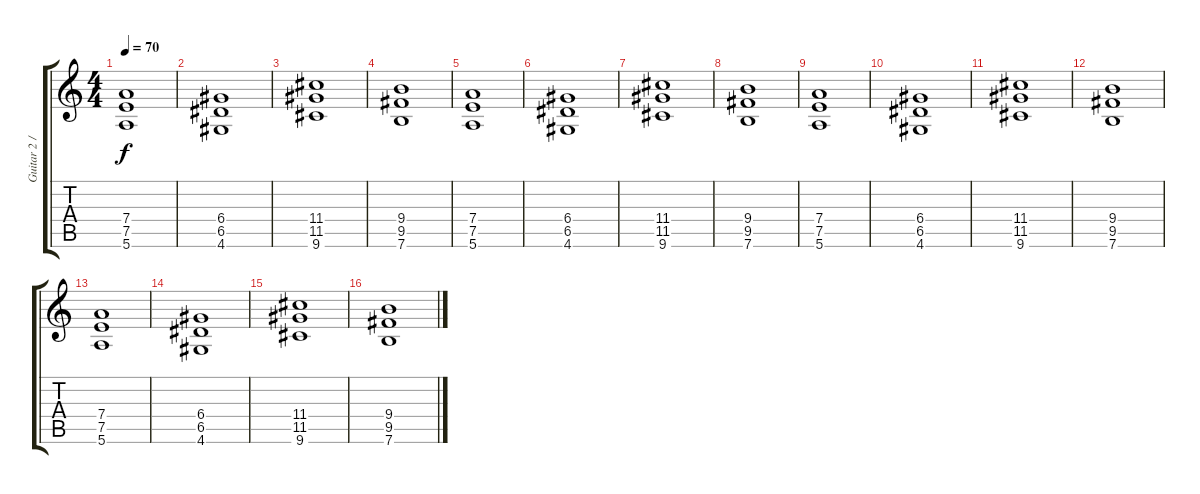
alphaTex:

\track ("Guitar 2 / Paul Landers" "Guitar 2 /") {instrument overdrivenguitar}
\staff {score tabs}
\tuning (E4 B3 G3 D3 A2 E2) {hide}
\ts (4 4)
\tempo 70
\clef g2
\ks c
(7.4 7.5 5.6).1{dy f} |
(6.4 6.5 4.6).1 |
(11.4 11.5 9.6).1 |
(9.4 9.5 7.6).1 |
(7.4 7.5 5.6).1 |
(6.4 6.5 4.6).1 |
(11.4 11.5 9.6).1 |
(9.4 9.5 7.6).1 |
(7.4 7.5 5.6).1 |
(6.4 6.5 4.6).1 |
(11.4 11.5 9.6).1 |
(9.4 9.5 7.6).1 |
(7.4 7.5 5.6).1 |
(6.4 6.5 4.6).1 |
(11.4 11.5 9.6).1 |
(9.4 9.5 7.6).1
